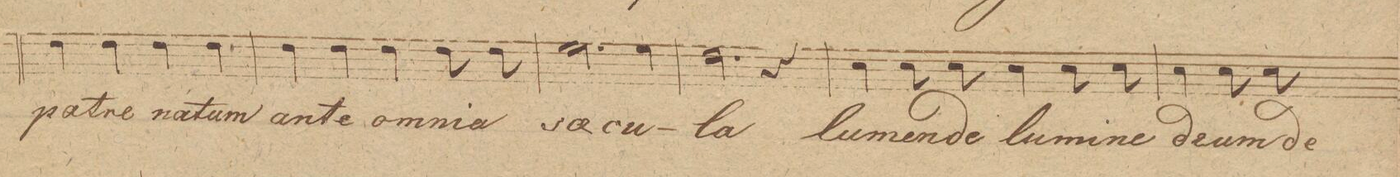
**kern	**text	**dynam
*I"Tenore 2do	*	*
*clefC4	*	*
*k[]	*	*
*met(c|)	*	*
*M2/2	*	*
4c\	pat-	.
4c\	-re	.
4c\	na-	.
4c\	-tum	.
=19	=19	=19
4c\	an-	.
4c\	-te	.
4c\	om-	.
8c\	-ni-	.
8c\	-a	.
=20	=20	=20
2.d\	sae-	.
4d\	-cu-	.
=21	=21	=21
2.c\	-la	.
4r	.	.
=22	=22	=22
4B\	lu-	.
8B\	-men	.
8B\	de	.
4B\	lu-	.
8B\	-mi-	.
8B\	-ne	.
=23	=23	=23
4B\	de-	.
8B\	-um	.
8B\	de	.
*-	*-	*-
